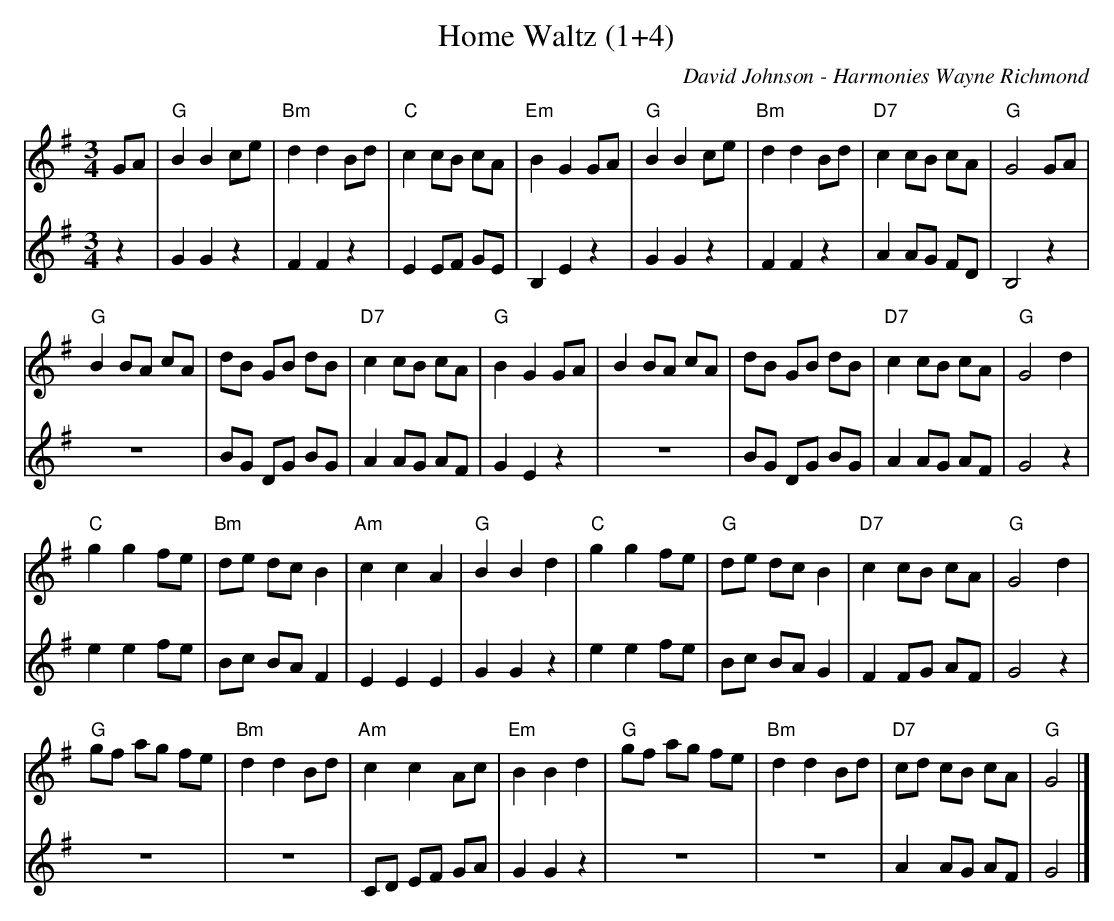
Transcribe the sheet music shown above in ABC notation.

X:1
T:Home Waltz (1+4)
Q:150
C:David Johnson - Harmonies Wayne Richmond
M:3/4
L:1/8
K:G
V:1
GA|"G"B2B2ce|"Bm"d2d2Bd|"C"c2cB cA|"Em"B2G2GA|"G"B2B2ce|"Bm"d2d2Bd|"D7"c2cB cA|"G"G4GA|
"G"B2BA cA|dB GB dB|"D7"c2cB cA|"G"B2G2GA|B2BA cA|dB GB dB|"D7"c2cB cA|"G"G4d2|
"C"g2g2fe|"Bm"de dcB2|"Am"c2c2A2|"G"B2B2d2|"C"g2g2fe|"G"de dcB2|"D7"c2cB cA|"G"G4d2|
"G"gf ag fe|"Bm"d2d2Bd|"Am"c2c2Ac|"Em"B2B2d2|"G"gf ag fe|"Bm"d2d2Bd|"D7"cd cB cA|"G"G4|]
V:2
z2|G2G2z2|F2F2z2|E2EF GE|B,2E2z2|G2G2z2|F2F2z2|A2AG FD|B,4z2|
z6|BG DG BG|A2AG AF|G2E2z2|z6|BG DG BG|A2AG AF|G4z2|
e2e2fe|Bc BA F2|E2E2E2|G2G2z2|e2e2fe|Bc BA G2|F2FG AF|G4z2|
z6|z6|CD EF GA|G2G2z2|z6|z6|A2AG AF|G4|]
